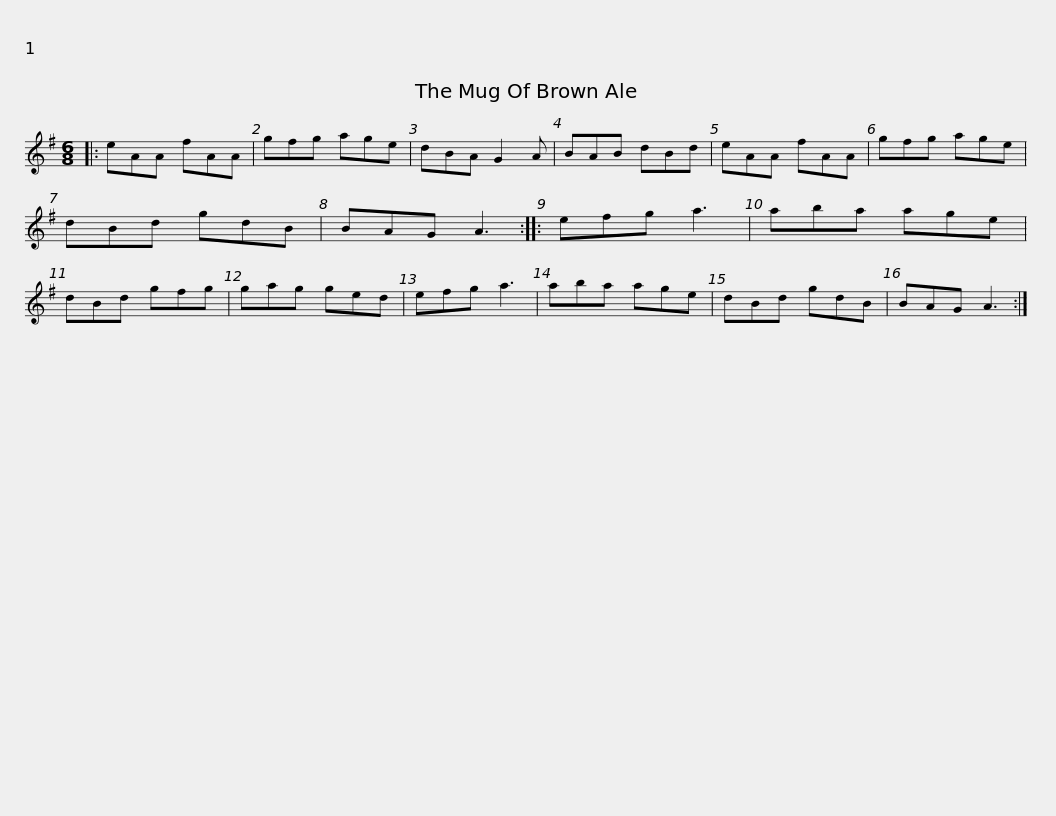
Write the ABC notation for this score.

X:1
L:1/8
M:6/8
I:linebreak $
K:G
V:1 treble
V:1
|: eAA fAA | gfg age | dBA G2 A | BAB dBd | eAA fAA | %5
 gfg age | dBd gdB |$ BAG A3 :: efg a3 | aba age | %10
 dBd gfg | gag ged | efg a3 | aba age |$ dBd gdB | %15
 BAG A3 :| %16
